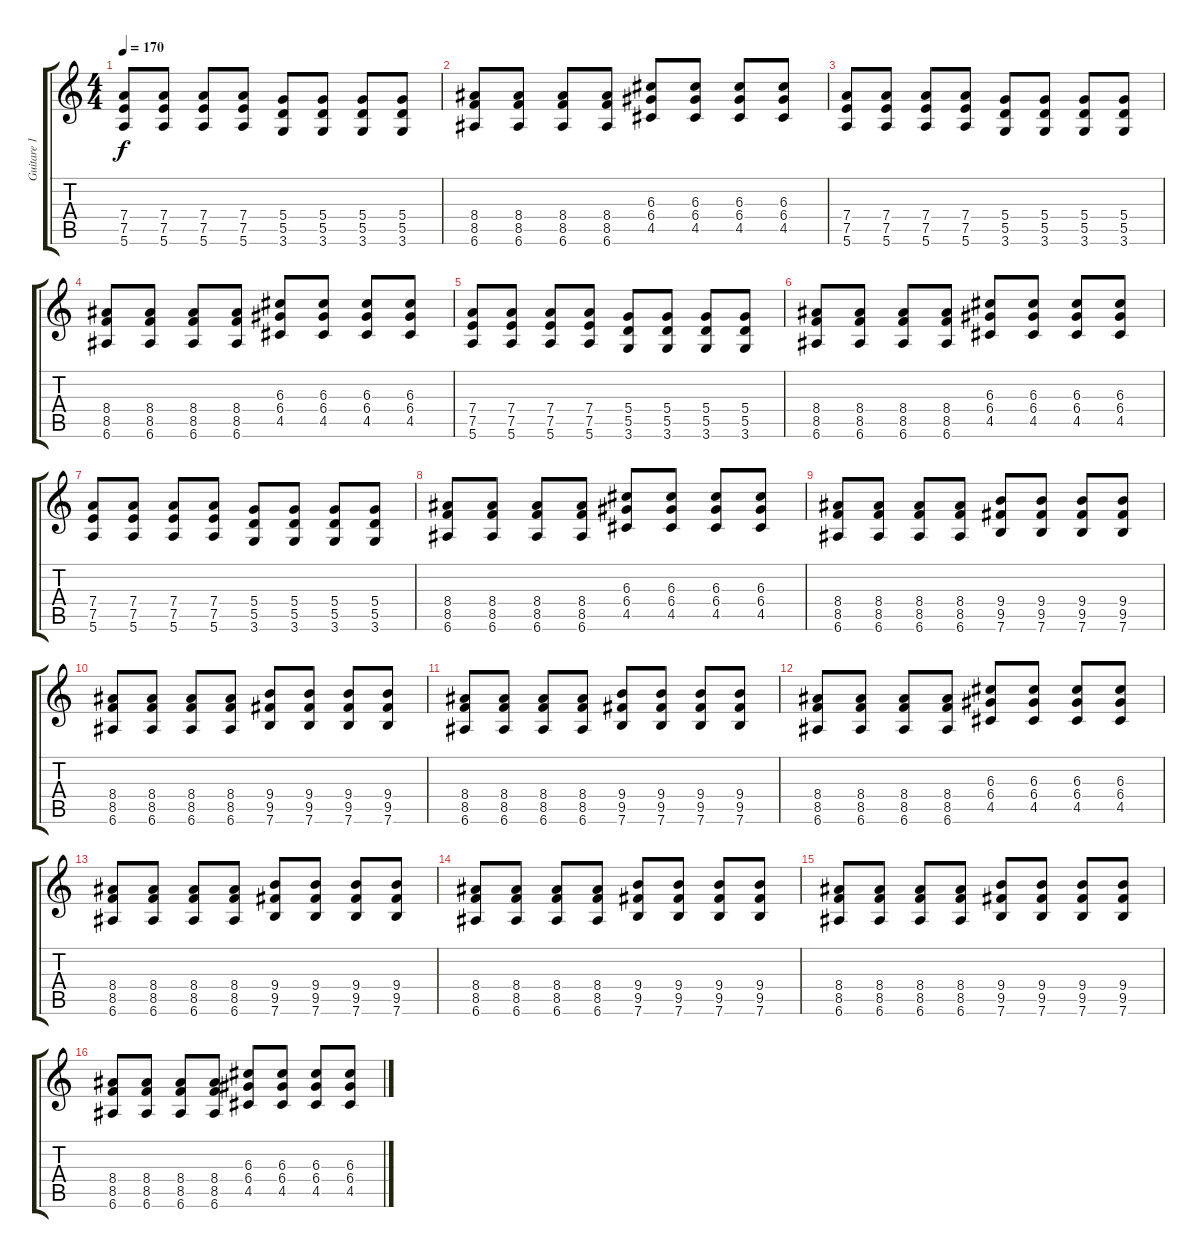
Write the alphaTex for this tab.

\track ("Guitare 1" "Guitare 1") {instrument distortionguitar}
\staff {score tabs}
\tuning (E4 B3 G3 D3 A2 E2) {hide}
\ts (4 4)
\tempo 170
\clef g2
\ks c
(7.4 7.5 5.6).8{dy f} (7.4 7.5 5.6).8 (7.4 7.5 5.6).8 (7.4 7.5 5.6).8 (5.4 5.5 3.6).8 (5.4 5.5 3.6).8 (5.4 5.5 3.6).8 (5.4 5.5 3.6).8 |
(8.4 8.5 6.6).8 (8.4 8.5 6.6).8 (8.4 8.5 6.6).8 (8.4 8.5 6.6).8 (6.3 6.4 4.5).8 (6.3 6.4 4.5).8 (6.3 6.4 4.5).8 (6.3 6.4 4.5).8 |
(7.4 7.5 5.6).8 (7.4 7.5 5.6).8 (7.4 7.5 5.6).8 (7.4 7.5 5.6).8 (5.4 5.5 3.6).8 (5.4 5.5 3.6).8 (5.4 5.5 3.6).8 (5.4 5.5 3.6).8 |
(8.4 8.5 6.6).8 (8.4 8.5 6.6).8 (8.4 8.5 6.6).8 (8.4 8.5 6.6).8 (6.3 6.4 4.5).8 (6.3 6.4 4.5).8 (6.3 6.4 4.5).8 (6.3 6.4 4.5).8 |
(7.4 7.5 5.6).8 (7.4 7.5 5.6).8 (7.4 7.5 5.6).8 (7.4 7.5 5.6).8 (5.4 5.5 3.6).8 (5.4 5.5 3.6).8 (5.4 5.5 3.6).8 (5.4 5.5 3.6).8 |
(8.4 8.5 6.6).8 (8.4 8.5 6.6).8 (8.4 8.5 6.6).8 (8.4 8.5 6.6).8 (6.3 6.4 4.5).8 (6.3 6.4 4.5).8 (6.3 6.4 4.5).8 (6.3 6.4 4.5).8 |
(7.4 7.5 5.6).8 (7.4 7.5 5.6).8 (7.4 7.5 5.6).8 (7.4 7.5 5.6).8 (5.4 5.5 3.6).8 (5.4 5.5 3.6).8 (5.4 5.5 3.6).8 (5.4 5.5 3.6).8 |
(8.4 8.5 6.6).8 (8.4 8.5 6.6).8 (8.4 8.5 6.6).8 (8.4 8.5 6.6).8 (6.3 6.4 4.5).8 (6.3 6.4 4.5).8 (6.3 6.4 4.5).8 (6.3 6.4 4.5).8 |
(8.4 8.5 6.6).8 (8.4 8.5 6.6).8 (8.4 8.5 6.6).8 (8.4 8.5 6.6).8 (9.4 9.5 7.6).8 (9.4 9.5 7.6).8 (9.4 9.5 7.6).8 (9.4 9.5 7.6).8 |
(8.4 8.5 6.6).8 (8.4 8.5 6.6).8 (8.4 8.5 6.6).8 (8.4 8.5 6.6).8 (9.4 9.5 7.6).8 (9.4 9.5 7.6).8 (9.4 9.5 7.6).8 (9.4 9.5 7.6).8 |
(8.4 8.5 6.6).8 (8.4 8.5 6.6).8 (8.4 8.5 6.6).8 (8.4 8.5 6.6).8 (9.4 9.5 7.6).8 (9.4 9.5 7.6).8 (9.4 9.5 7.6).8 (9.4 9.5 7.6).8 |
(8.4 8.5 6.6).8 (8.4 8.5 6.6).8 (8.4 8.5 6.6).8 (8.4 8.5 6.6).8 (6.3 6.4 4.5).8 (6.3 6.4 4.5).8 (6.3 6.4 4.5).8 (6.3 6.4 4.5).8 |
(8.4 8.5 6.6).8 (8.4 8.5 6.6).8 (8.4 8.5 6.6).8 (8.4 8.5 6.6).8 (9.4 9.5 7.6).8 (9.4 9.5 7.6).8 (9.4 9.5 7.6).8 (9.4 9.5 7.6).8 |
(8.4 8.5 6.6).8 (8.4 8.5 6.6).8 (8.4 8.5 6.6).8 (8.4 8.5 6.6).8 (9.4 9.5 7.6).8 (9.4 9.5 7.6).8 (9.4 9.5 7.6).8 (9.4 9.5 7.6).8 |
(8.4 8.5 6.6).8 (8.4 8.5 6.6).8 (8.4 8.5 6.6).8 (8.4 8.5 6.6).8 (9.4 9.5 7.6).8 (9.4 9.5 7.6).8 (9.4 9.5 7.6).8 (9.4 9.5 7.6).8 |
(8.4 8.5 6.6).8 (8.4 8.5 6.6).8 (8.4 8.5 6.6).8 (8.4 8.5 6.6).8 (6.3 6.4 4.5).8 (6.3 6.4 4.5).8 (6.3 6.4 4.5).8 (6.3 6.4 4.5).8
